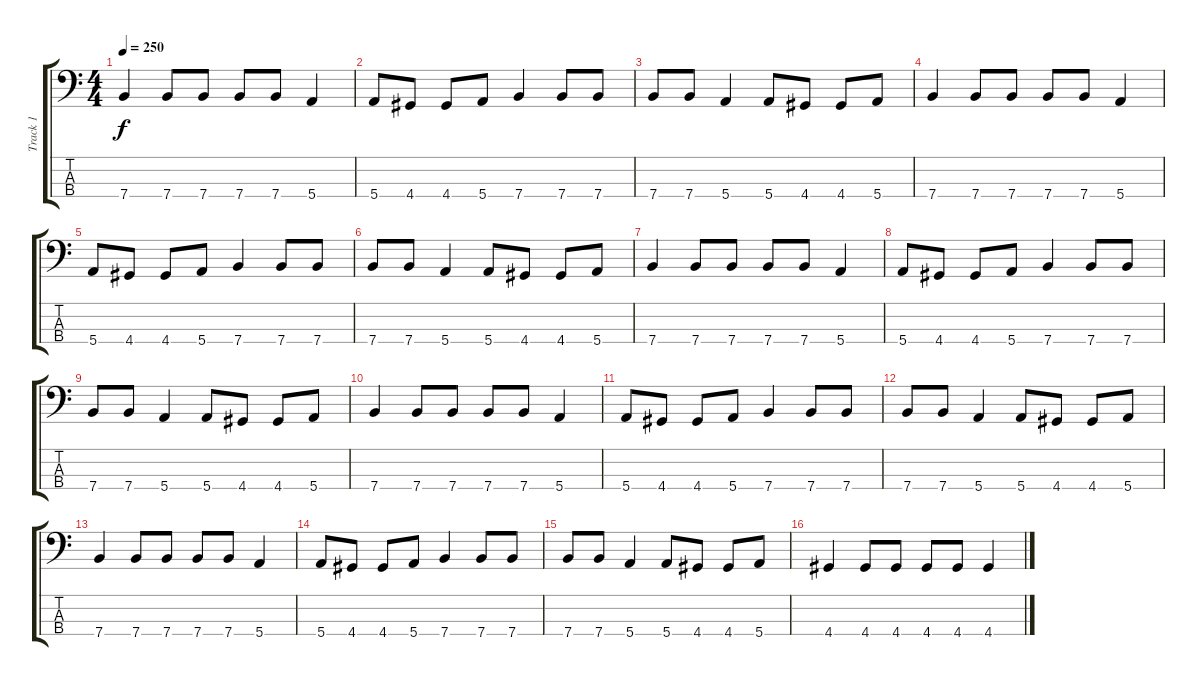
\track ("Track 1" "Track 1") {instrument electricbasspick}
\staff {score tabs}
\tuning (G2 D2 A1 E1) {hide}
\ts (4 4)
\tempo 250
\clef f4
\ks c
7.4.4{dy f instrument electricbasspick} 7.4.8 7.4.8 7.4.8 7.4.8 5.4.4 |
5.4.8 4.4.8 4.4.8 5.4.8 7.4.4 7.4.8 7.4.8 |
7.4.8 7.4.8 5.4.4 5.4.8 4.4.8 4.4.8 5.4.8 |
7.4.4 7.4.8 7.4.8 7.4.8 7.4.8 5.4.4 |
5.4.8 4.4.8 4.4.8 5.4.8 7.4.4 7.4.8 7.4.8 |
7.4.8 7.4.8 5.4.4 5.4.8 4.4.8 4.4.8 5.4.8 |
7.4.4 7.4.8 7.4.8 7.4.8 7.4.8 5.4.4 |
5.4.8 4.4.8 4.4.8 5.4.8 7.4.4 7.4.8 7.4.8 |
7.4.8 7.4.8 5.4.4 5.4.8 4.4.8 4.4.8 5.4.8 |
7.4.4 7.4.8 7.4.8 7.4.8 7.4.8 5.4.4 |
5.4.8 4.4.8 4.4.8 5.4.8 7.4.4 7.4.8 7.4.8 |
7.4.8 7.4.8 5.4.4 5.4.8 4.4.8 4.4.8 5.4.8 |
7.4.4 7.4.8 7.4.8 7.4.8 7.4.8 5.4.4 |
5.4.8 4.4.8 4.4.8 5.4.8 7.4.4 7.4.8 7.4.8 |
7.4.8 7.4.8 5.4.4 5.4.8 4.4.8 4.4.8 5.4.8 |
4.4.4 4.4.8 4.4.8 4.4.8 4.4.8 4.4.4
